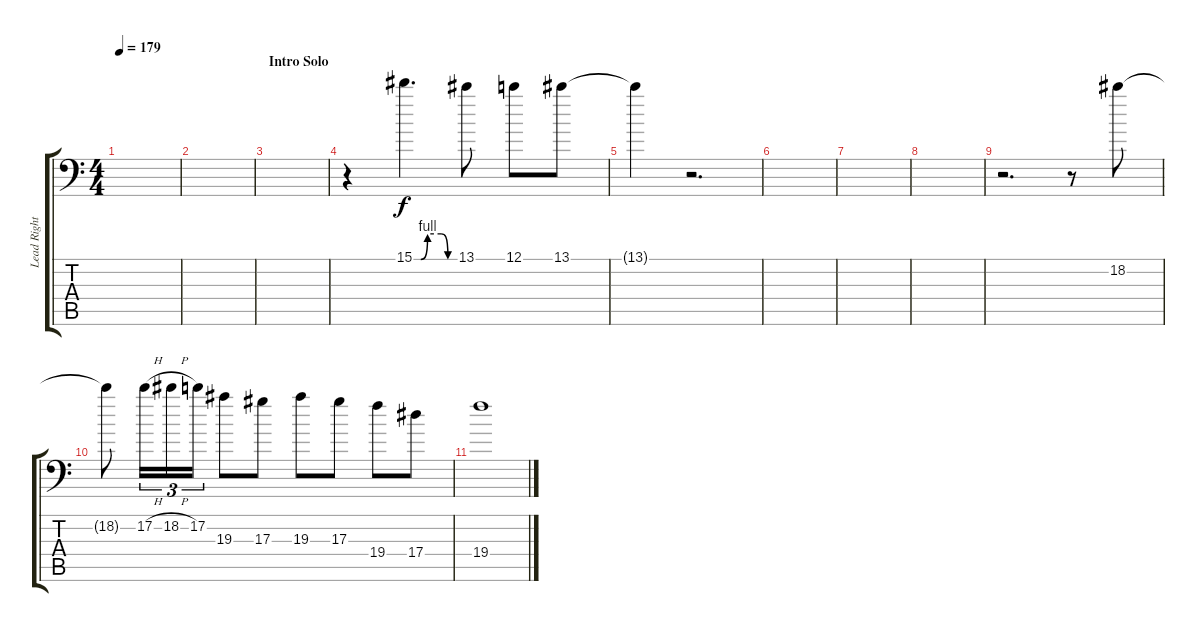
\track ("Lead Right 2" "Lead Right") {instrument distortionguitar}
\staff {score tabs}
\tuning (C4 G3 Eb3 Bb2 F2 Bb1) {hide}
\ts (4 4)
\tempo 179
\clef f4
\ks c
|
|
\section ("" "Intro Solo")
|
r.4 15.1{be (custom 0 0 10 0 20 4 40 4 50 0 60 0)}.4{d} 13.1.8 12.1.8 13.1.8 |
13.1{t}.4 r.2{d} |
|
|
|
r.2{d} r.8 18.2.8 |
18.2{t}.8 17.2{h}.16{tu (3 2)} 18.2{h}.16{tu (3 2)} 17.2.16{tu (3 2)} 19.3.8 17.3.8 19.3.8 17.3.8 19.4.8 17.4.8 |
19.4.1
